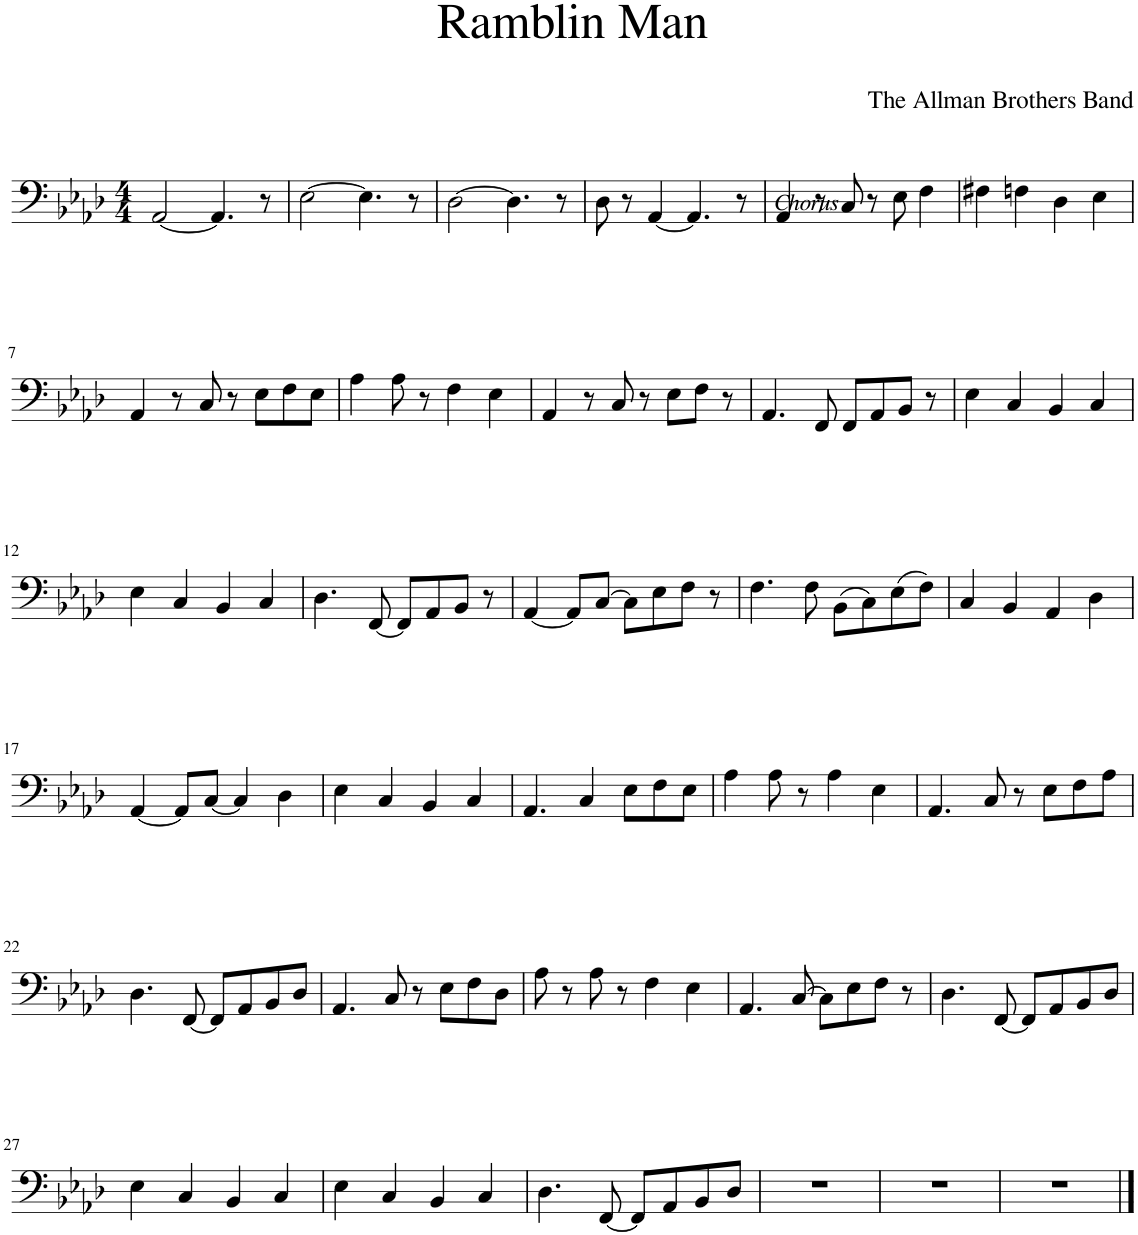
**kern
*part1
*staff1
*I"Electric Bass
*I'El. B.
*clefF4
*Trd7c12
*k[b-e-a-d-]
*M4/4
=1
[2AA-/
4.AA-/]
8r
=2
[2E-\
4.E-\]
8r
=3
[2D-\
4.D-\]
8r
=4
8D-\
8r
[4AA-/
4.AA-/]
8r
=5
!LO:TX:b:i:t=Chorus
4AA-/
8r
8C/
8r
8E-\
4F\
=6
4F#X\
4Fn\
4D-\
4E-\
!!LO:LB:g=z
=7
4AA-/
8r
8C/
8r
8E-\L
8F\
8E-\J
=8
4A-\
8A-\
8r
4F\
4E-\
=9
4AA-/
8r
8C/
8r
8E-\L
8F\J
8r
=10
4.AA-/
8FF/
8FF/L
8AA-/
8BB-/J
8r
=11
4E-\
4C/
4BB-/
4C/
!!LO:LB:g=z
=12
4E-\
4C/
4BB-/
4C/
=13
4.D-\
[8FF/
8FF/L]
8AA-/
8BB-/J
8r
=14
[4AA-/
8AA-/L]
[8C/J
8C\L]
8E-\
8F\J
8r
=15
4.F\
8F\
(8BB-\L
8C\)
(8E-\
8F\J)
=16
4C/
4BB-/
4AA-/
4D-\
!!LO:LB:g=z
=17
[4AA-/
8AA-/L]
[8C/J
4C/]
4D-\
=18
4E-\
4C/
4BB-/
4C/
=19
4.AA-/
4C/
8E-\L
8F\
8E-\J
=20
4A-\
8A-\
8r
4A-\
4E-\
=21
4.AA-/
8C/
8r
8E-\L
8F\
8A-\J
!!LO:LB:g=z
=22
4.D-\
[8FF/
8FF/L]
8AA-/
8BB-/
8D-/J
=23
4.AA-/
8C/
8r
8E-\L
8F\
8D-\J
=24
8A-\
8r
8A-\
8r
4F\
4E-\
=25
4.AA-/
[8C/
8C\L]
8E-\
8F\J
8r
=26
4.D-\
[8FF/
8FF/L]
8AA-/
8BB-/
8D-/J
!!LO:LB:g=z
=27
4E-\
4C/
4BB-/
4C/
=28
4E-\
4C/
4BB-/
4C/
=29
4.D-\
[8FF/
8FF/L]
8AA-/
8BB-/
8D-/J
=30
1r
=31
1r
=32
1r
==
*-
